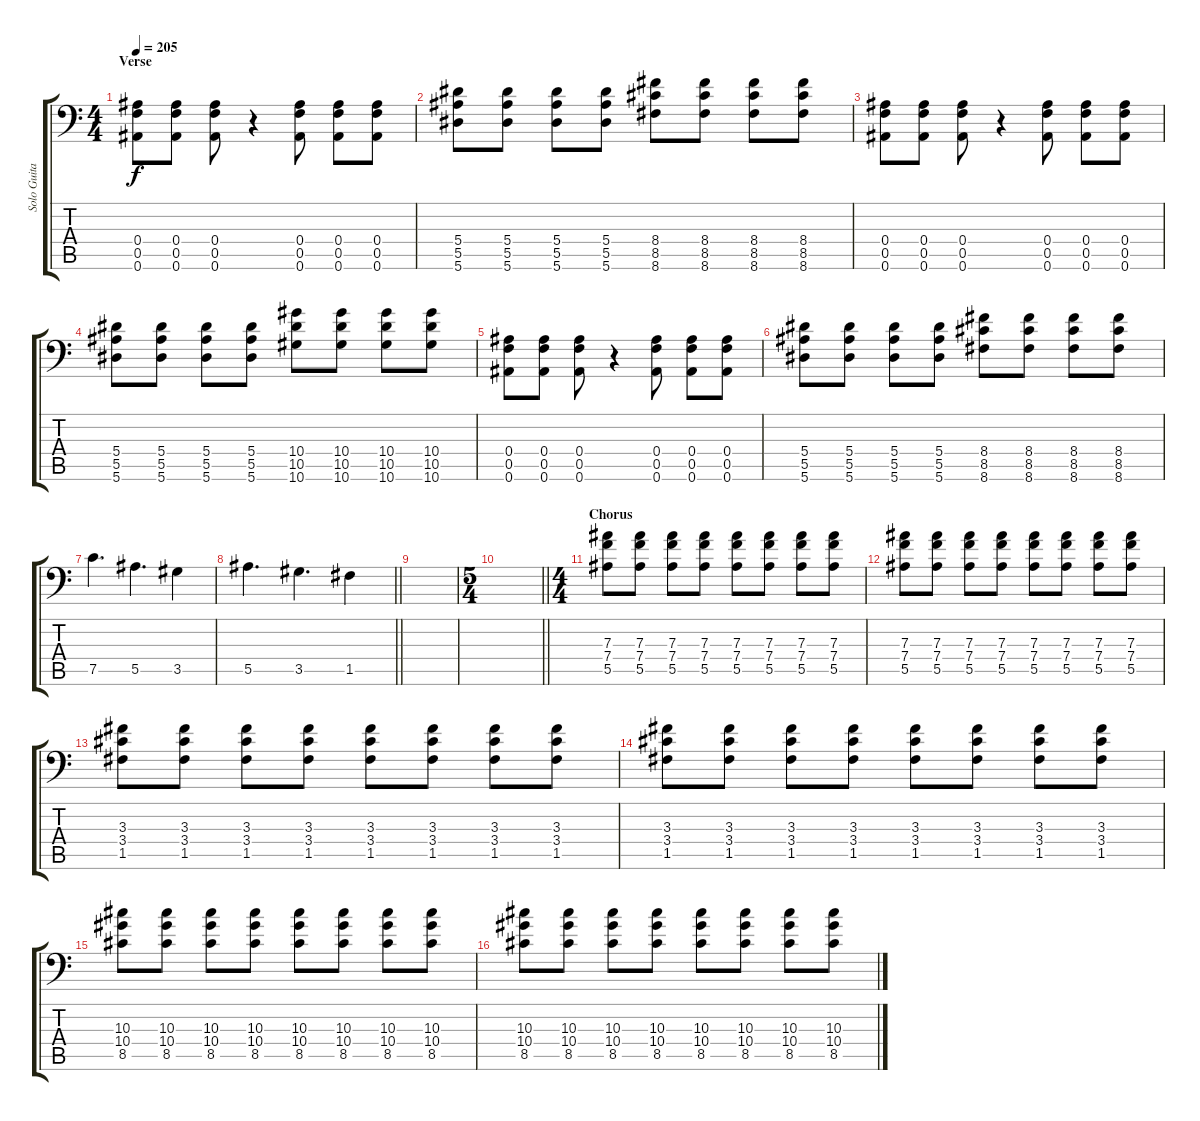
\track ("Solo Guitar" "Solo Guita") {instrument distortionguitar}
\staff {score tabs}
\tuning (C4 G3 Eb3 Bb2 F2 Bb1) {hide}
\ts (4 4)
\section ("" "Verse")
\tempo 205
\clef f4
\ks c
(0.4 0.5 0.6).8{dy f volume 16} (0.4 0.5 0.6).8 (0.4 0.5 0.6).8 r.4 (0.4 0.5 0.6).8 (0.4 0.5 0.6).8 (0.4 0.5 0.6).8 |
(5.4 5.5 5.6).8 (5.4 5.5 5.6).8 (5.4 5.5 5.6).8 (5.4 5.5 5.6).8 (8.4 8.5 8.6).8 (8.4 8.5 8.6).8 (8.4 8.5 8.6).8 (8.4 8.5 8.6).8 |
(0.4 0.5 0.6).8 (0.4 0.5 0.6).8 (0.4 0.5 0.6).8 r.4 (0.4 0.5 0.6).8 (0.4 0.5 0.6).8 (0.4 0.5 0.6).8 |
(5.4 5.5 5.6).8 (5.4 5.5 5.6).8 (5.4 5.5 5.6).8 (5.4 5.5 5.6).8 (10.4 10.5 10.6).8 (10.4 10.5 10.6).8 (10.4 10.5 10.6).8 (10.4 10.5 10.6).8 |
(0.4 0.5 0.6).8 (0.4 0.5 0.6).8 (0.4 0.5 0.6).8 r.4 (0.4 0.5 0.6).8 (0.4 0.5 0.6).8 (0.4 0.5 0.6).8 |
(5.4 5.5 5.6).8 (5.4 5.5 5.6).8 (5.4 5.5 5.6).8 (5.4 5.5 5.6).8 (8.4 8.5 8.6).8 (8.4 8.5 8.6).8 (8.4 8.5 8.6).8 (8.4 8.5 8.6).8 |
7.5.4{d} 5.5.4{d} 3.5.4 |
\barLineRight lightlight
5.5.4{d} 3.5.4{d} 1.5.4 |
|
\ts (5 4)
\barLineRight lightlight
|
\ts (4 4)
\section ("" "Chorus")
(7.3 7.4 5.5).8 (7.3 7.4 5.5).8 (7.3 7.4 5.5).8 (7.3 7.4 5.5).8 (7.3 7.4 5.5).8 (7.3 7.4 5.5).8 (7.3 7.4 5.5).8 (7.3 7.4 5.5).8 |
(7.3 7.4 5.5).8 (7.3 7.4 5.5).8 (7.3 7.4 5.5).8 (7.3 7.4 5.5).8 (7.3 7.4 5.5).8 (7.3 7.4 5.5).8 (7.3 7.4 5.5).8 (7.3 7.4 5.5).8 |
(3.3 3.4 1.5).8 (3.3 3.4 1.5).8 (3.3 3.4 1.5).8 (3.3 3.4 1.5).8 (3.3 3.4 1.5).8 (3.3 3.4 1.5).8 (3.3 3.4 1.5).8 (3.3 3.4 1.5).8 |
(3.3 3.4 1.5).8 (3.3 3.4 1.5).8 (3.3 3.4 1.5).8 (3.3 3.4 1.5).8 (3.3 3.4 1.5).8 (3.3 3.4 1.5).8 (3.3 3.4 1.5).8 (3.3 3.4 1.5).8 |
(10.3 10.4 8.5).8 (10.3 10.4 8.5).8 (10.3 10.4 8.5).8 (10.3 10.4 8.5).8 (10.3 10.4 8.5).8 (10.3 10.4 8.5).8 (10.3 10.4 8.5).8 (10.3 10.4 8.5).8 |
(10.3 10.4 8.5).8 (10.3 10.4 8.5).8 (10.3 10.4 8.5).8 (10.3 10.4 8.5).8 (10.3 10.4 8.5).8 (10.3 10.4 8.5).8 (10.3 10.4 8.5).8 (10.3 10.4 8.5).8
